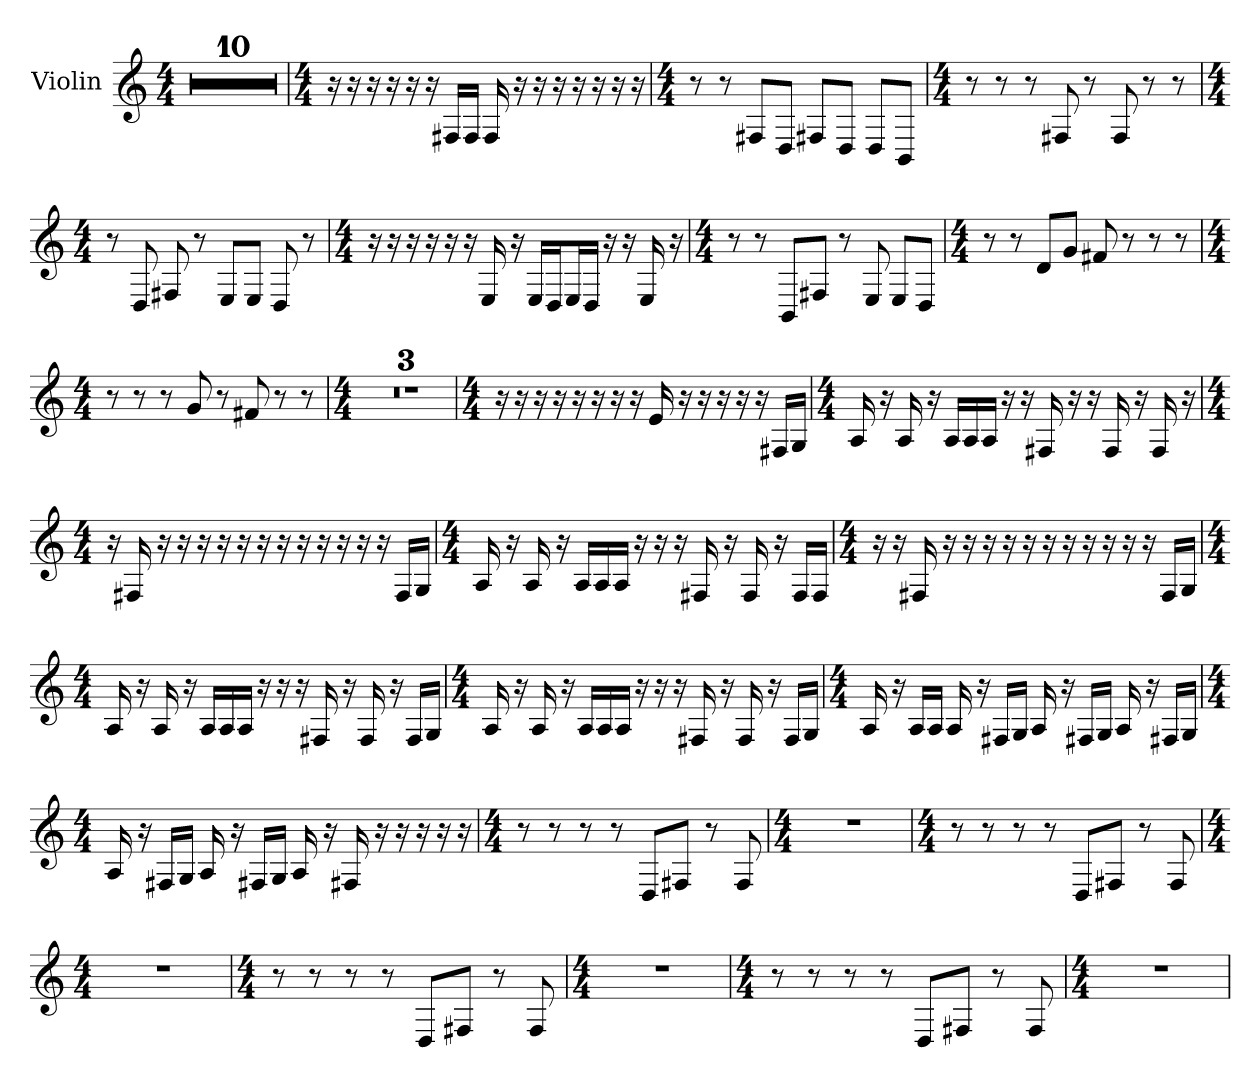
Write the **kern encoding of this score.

**kern
*part1
*staff1
*I"Violin
*I'Vln
*M4/4
=
1r
=
*M4/4
1r
=
*M4/4
1r
=
*M4/4
1r
=
*M4/4
1r
=
*M4/4
1r
=
*M4/4
1r
=
*M4/4
1r
=
*M4/4
1r
=
*M4/4
1r
=
*M4/4
16r
16r
16r
16r
16r
16r
16F#XLL
16F#JJ
16F#
16r
16r
16r
16r
16r
16r
16r
=
*M4/4
8r
8r
8F#XL
8DJ
8F#XL
8DJ
8DL
8BBJ
=
*M4/4
8r
8r
8r
8F#X
8r
8F#
8r
8r
=
*M4/4
8r
8D
8F#X
8r
8EL
8EJ
8D
8r
=
*M4/4
16r
16r
16r
16r
16r
16r
16E
16r
16ELL
16DJ
16EL
16DJJ
16r
16r
16E
16r
=
*M4/4
8r
8r
8BBL
8F#XJ
8r
8E
8EL
8DJ
=
*M4/4
8r
8r
8dL
8gJ
8f#X
8r
8r
8r
=
*M4/4
8r
8r
8r
8g
8r
8f#X
8r
8r
=
*M4/4
1r
=
*M4/4
1r
=
*M4/4
1r
=
*M4/4
16r
16r
16r
16r
16r
16r
16r
16r
16e
16r
16r
16r
16r
16r
16F#XLL
16GJJ
=
*M4/4
16A
16r
16A
16r
16ALL
16A
16AJJ
16r
16r
16F#X
16r
16r
16F#
16r
16F#
16r
=
*M4/4
16r
16F#X
16r
16r
16r
16r
16r
16r
16r
16r
16r
16r
16r
16r
16F#LL
16GJJ
=
*M4/4
16A
16r
16A
16r
16ALL
16A
16AJJ
16r
16r
16r
16F#X
16r
16F#
16r
16F#LL
16F#JJ
=
*M4/4
16r
16r
16F#X
16r
16r
16r
16r
16r
16r
16r
16r
16r
16r
16r
16F#LL
16GJJ
=
*M4/4
16A
16r
16A
16r
16ALL
16A
16AJJ
16r
16r
16r
16F#X
16r
16F#
16r
16F#LL
16GJJ
=
*M4/4
16A
16r
16A
16r
16ALL
16A
16AJJ
16r
16r
16r
16F#X
16r
16F#
16r
16F#LL
16GJJ
=
*M4/4
16A
16r
16ALL
16AJJ
16A
16r
16F#XLL
16GJJ
16A
16r
16F#XLL
16GJJ
16A
16r
16F#XLL
16GJJ
=
*M4/4
16A
16r
16F#XLL
16GJJ
16A
16r
16F#XLL
16GJJ
16A
16r
16F#X
16r
16r
16r
16r
16r
=
*M4/4
8r
8r
8r
8r
8DL
8F#XJ
8r
8F#
=
*M4/4
1r
=
*M4/4
8r
8r
8r
8r
8DL
8F#XJ
8r
8F#
=
*M4/4
1r
=
*M4/4
8r
8r
8r
8r
8DL
8F#XJ
8r
8F#
=
*M4/4
1r
=
*M4/4
8r
8r
8r
8r
8DL
8F#XJ
8r
8F#
=
*M4/4
1r
=
*-
